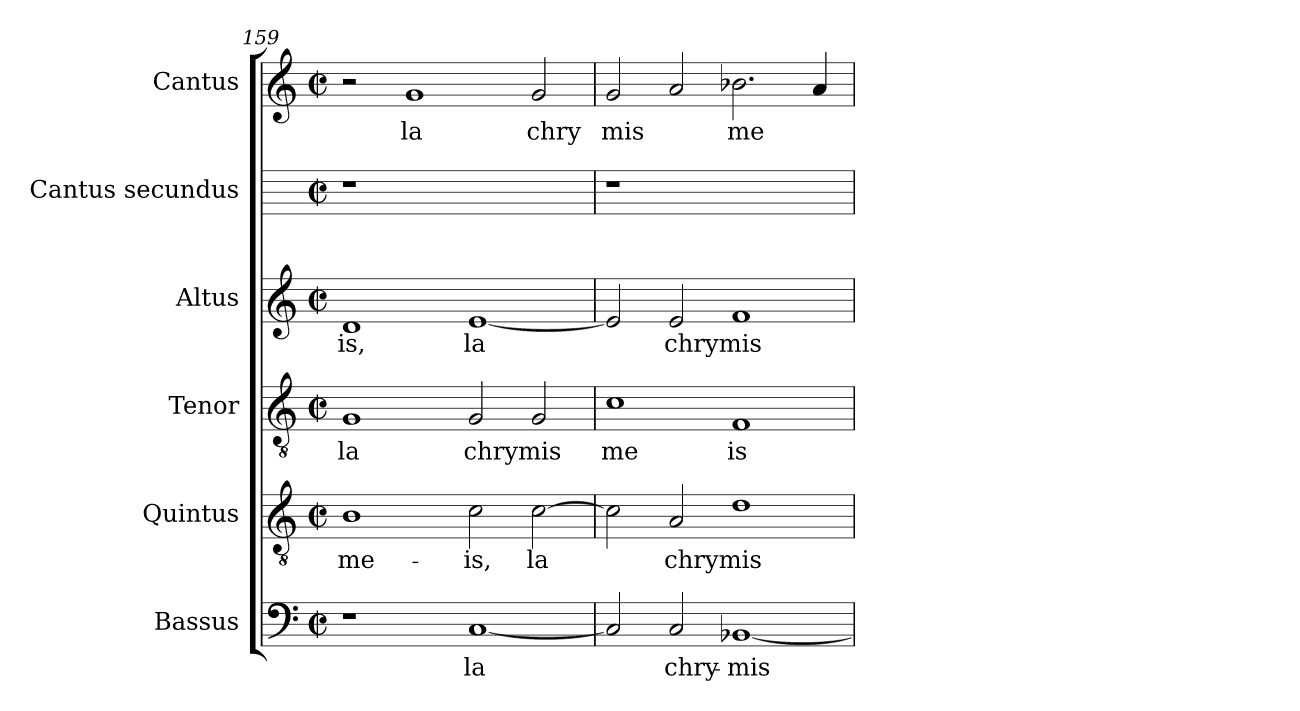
**kern	**text	**kern	**text	**kern	**text	**kern	**text	**kern	**kern	**text
*part6	*part6	*part5	*part5	*part4	*part4	*part3	*part3	*part2	*part1	*part1
*staff6	*staff6	*staff5	*staff5	*staff4	*staff4	*staff3	*staff3	*staff2	*staff1	*staff1
*I"Bassus	*	*I"Quintus	*	*I"Tenor	*	*I"Altus	*	*I"Cantus  secundus	*I"Cantus	*
*I'B	*	*I'Q	*	*I'T	*	*I'A	*	*	*I'C	*
*clefF4	*	*clefGv2	*	*clefGv2	*	*clefG2	*	*	*clefG2	*
*k[]	*	*k[]	*	*k[]	*	*k[]	*	*k[]	*k[]	*
*C:	*	*C:	*	*C:	*	*C:	*	*C:	*C:	*
*M2/2	*	*M2/2	*	*M2/2	*	*M2/2	*	*M2/2	*M2/2	*
*met(c|)	*	*met(c|)	*	*met(c|)	*	*met(c|)	*	*met(c|)	*met(c|)	*
=159	=159	=159	=159	=159	=159	=159	=159	=159	=159	=159
!	!	!	!LO:LY:b:cj	!	!LO:LY:b:cj	!	!LO:LY:b:cj	!	!	!
1r	.	1B	me-	1G	la	1d	-is,	1r	2r	.
!	!	!	!	!	!	!	!	!	!	!LO:LY:b:cj
.	.	.	.	.	.	.	.	.	1g	la
!	!LO:LY:b:cj	!	!LO:LY:b:cj	!	!LO:LY:b:cj	!	!LO:LY:b:cj	!	!	!
[<1C	la-	2c\	-is,	2G/	chrymis	[<1e	la-	1ryy	.	.
!	!	!	!LO:LY:b:cj	!	!LO:LY:b:cj	!	!	!	!	!LO:LY:b:cj
.	.	[>2c\	la-	2G/	.	.	.	.	2g/	chry
=160	=160	=160	=160	=160	=160	=160	=160	=160	=160	=160
!	!LO:LY:b:cj	!	!LO:LY:b:cj	!	!LO:LY:b:cj	!	!LO:LY:b:cj	!	!	!LO:LY:b:cj
2C/]	--	2c\]	--	1c	me	2e/]	--	1r	2g/	mis
!	!LO:LY:b:cj	!	!LO:LY:b:cj	!	!	!	!LO:LY:b:cj	!	!	!LO:LY:b:cj
2C/	-chry-	2A/	-chrymis	.	.	2e/	-chrymis	.	2a/	.
!	!LO:LY:b:cj	!	!LO:LY:b:cj	!	!LO:LY:b:cj	!	!LO:LY:b:cj	!	!	!LO:LY:b:cj
[<1BB-X	-mis	1d	.	1F	is	1f	.	1ryy	2.b-X\	me
!	!	!	!	!	!	!	!	!	!	!LO:LY:b:cj
.	.	.	.	.	.	.	.	.	4a/	.
=	=	=	=	=	=	=	=	=	=	=
*-	*-	*-	*-	*-	*-	*-	*-	*-	*-	*-
